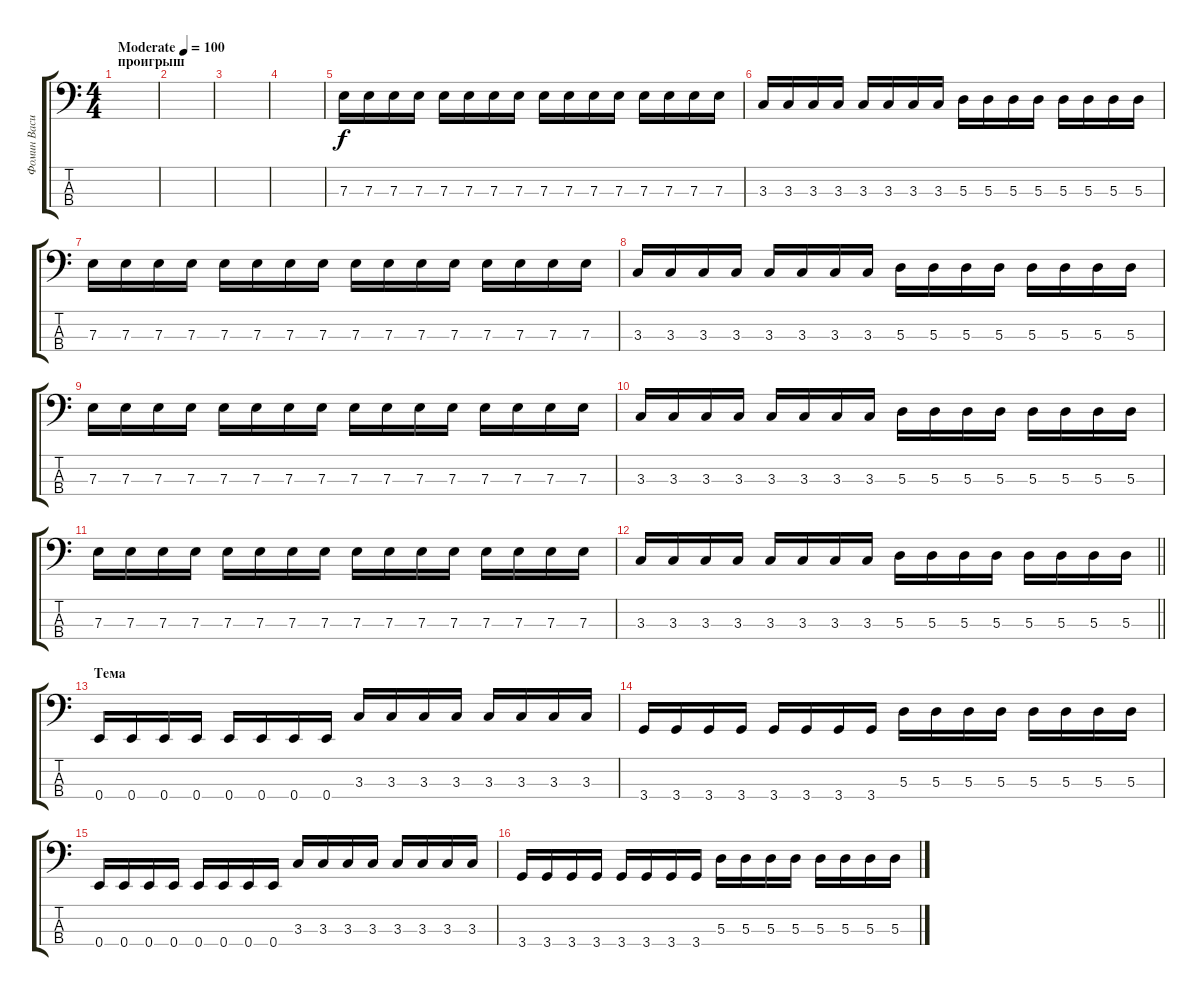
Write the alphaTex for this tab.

\track ("Фомин Василий - басс гитара" "Фомин Васи") {instrument electricbasspick}
\staff {score tabs}
\tuning (G2 D2 A1 E1) {hide}
\ts (4 4)
\section ("" "проигрыш")
\tempo (100 "Moderate")
\clef f4
\ks c
|
|
|
|
7.3.16 7.3.16 7.3.16 7.3.16 7.3.16 7.3.16 7.3.16 7.3.16 7.3.16 7.3.16 7.3.16 7.3.16 7.3.16 7.3.16 7.3.16 7.3.16 |
3.3.16 3.3.16 3.3.16 3.3.16 3.3.16 3.3.16 3.3.16 3.3.16 5.3.16 5.3.16 5.3.16 5.3.16 5.3.16 5.3.16 5.3.16 5.3.16 |
7.3.16 7.3.16 7.3.16 7.3.16 7.3.16 7.3.16 7.3.16 7.3.16 7.3.16 7.3.16 7.3.16 7.3.16 7.3.16 7.3.16 7.3.16 7.3.16 |
3.3.16 3.3.16 3.3.16 3.3.16 3.3.16 3.3.16 3.3.16 3.3.16 5.3.16 5.3.16 5.3.16 5.3.16 5.3.16 5.3.16 5.3.16 5.3.16 |
7.3.16 7.3.16 7.3.16 7.3.16 7.3.16 7.3.16 7.3.16 7.3.16 7.3.16 7.3.16 7.3.16 7.3.16 7.3.16 7.3.16 7.3.16 7.3.16 |
3.3.16 3.3.16 3.3.16 3.3.16 3.3.16 3.3.16 3.3.16 3.3.16 5.3.16 5.3.16 5.3.16 5.3.16 5.3.16 5.3.16 5.3.16 5.3.16 |
7.3.16 7.3.16 7.3.16 7.3.16 7.3.16 7.3.16 7.3.16 7.3.16 7.3.16 7.3.16 7.3.16 7.3.16 7.3.16 7.3.16 7.3.16 7.3.16 |
\barLineRight lightlight
3.3.16 3.3.16 3.3.16 3.3.16 3.3.16 3.3.16 3.3.16 3.3.16 5.3.16 5.3.16 5.3.16 5.3.16 5.3.16 5.3.16 5.3.16 5.3.16 |
\section ("" "Тема")
0.4.16 0.4.16 0.4.16 0.4.16 0.4.16 0.4.16 0.4.16 0.4.16 3.3.16 3.3.16 3.3.16 3.3.16 3.3.16 3.3.16 3.3.16 3.3.16 |
3.4.16 3.4.16 3.4.16 3.4.16 3.4.16 3.4.16 3.4.16 3.4.16 5.3.16 5.3.16 5.3.16 5.3.16 5.3.16 5.3.16 5.3.16 5.3.16 |
0.4.16 0.4.16 0.4.16 0.4.16 0.4.16 0.4.16 0.4.16 0.4.16 3.3.16 3.3.16 3.3.16 3.3.16 3.3.16 3.3.16 3.3.16 3.3.16 |
3.4.16 3.4.16 3.4.16 3.4.16 3.4.16 3.4.16 3.4.16 3.4.16 5.3.16 5.3.16 5.3.16 5.3.16 5.3.16 5.3.16 5.3.16 5.3.16
